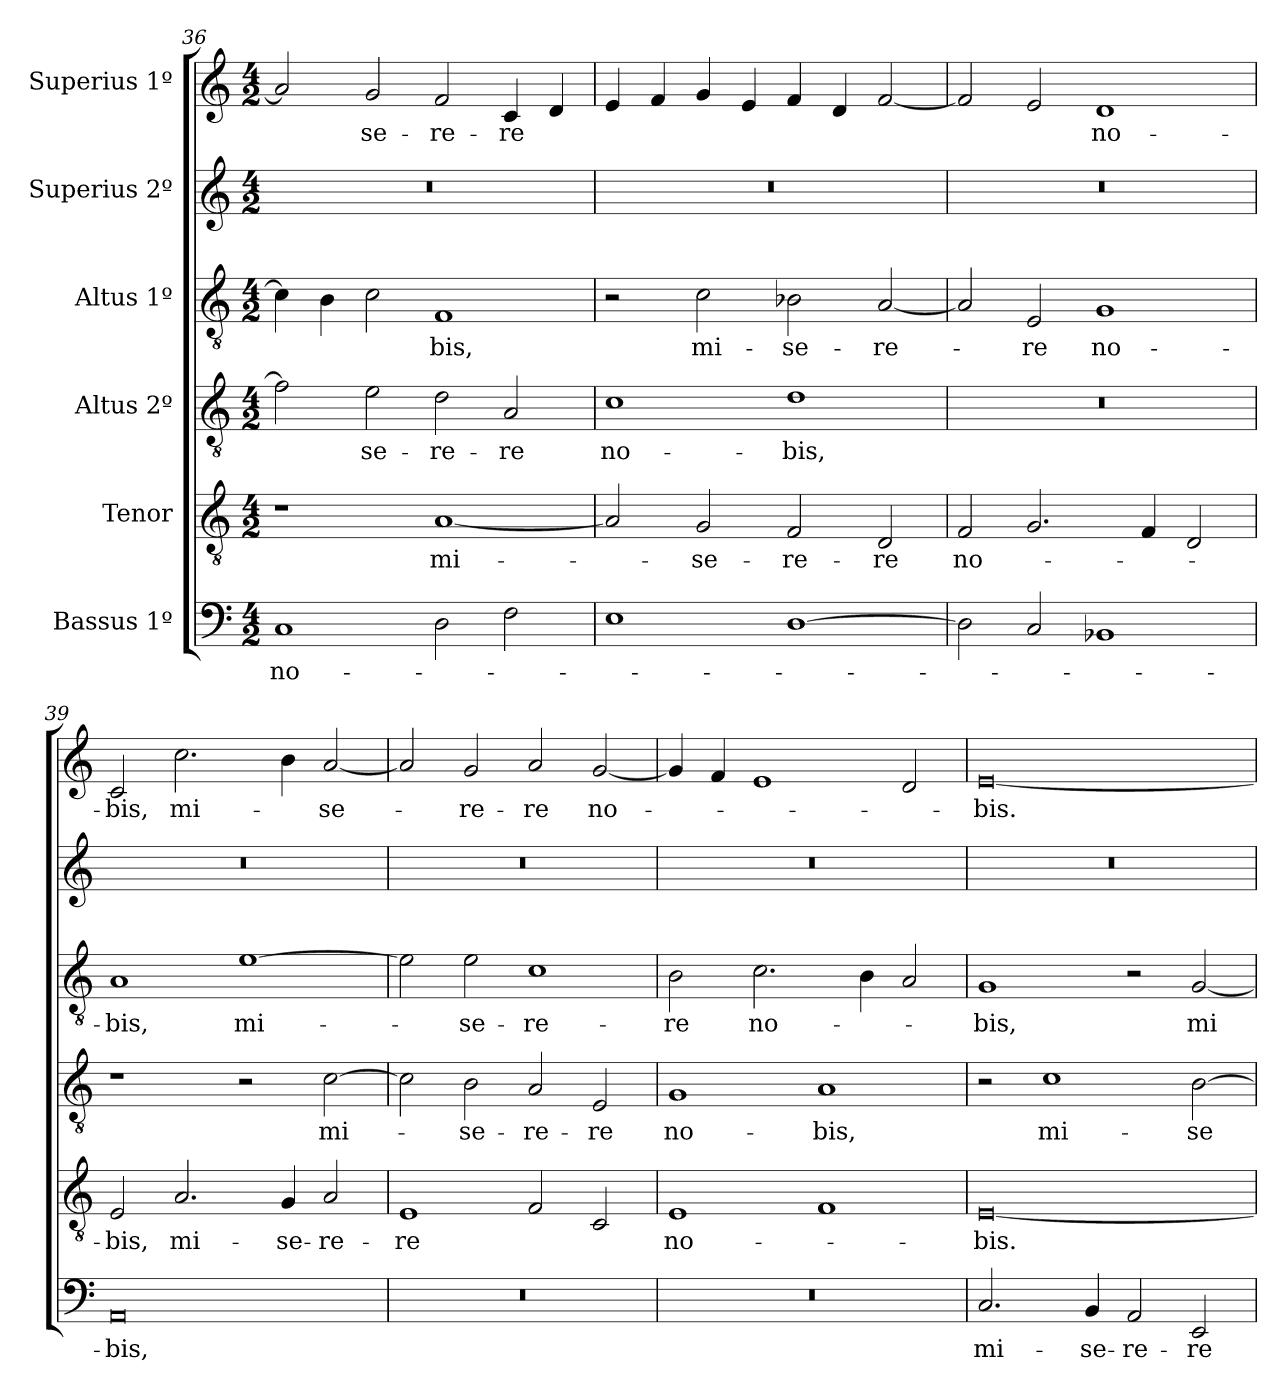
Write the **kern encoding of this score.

**kern	**text	**kern	**text	**kern	**text	**kern	**text	**kern	**kern	**text
*part6	*part6	*part5	*part5	*part4	*part4	*part3	*part3	*part2	*part1	*part1
*staff6	*staff6	*staff5	*staff5	*staff4	*staff4	*staff3	*staff3	*staff2	*staff1	*staff1
*I"Bassus 1º	*	*I"Tenor	*	*I"Altus 2º	*	*I"Altus 1º	*	*I"Superius 2º	*I"Superius 1º	*
*clefF4	*	*clefGv2	*	*clefGv2	*	*clefGv2	*	*clefG2	*clefG2	*
*k[]	*	*k[]	*	*k[]	*	*k[]	*	*k[]	*k[]	*
*M4/2	*	*M4/2	*	*M4/2	*	*M4/2	*	*M4/2	*M4/2	*
=36	=36	=36	=36	=36	=36	=36	=36	=36	=36	=36
1C/	no-	1r	.	2f\]	.	4c\]	.	0r	2a/]	.
.	.	.	.	.	.	4B\	.	.	.	.
.	.	.	.	2e\	-se-	2c\	.	.	2g/	-se-
2D\	.	[1A/	mi-	2d\	-re-	1F/	-bis,	.	2f/	-re-
2F\	.	.	.	2A/	-re	.	.	.	4c/	-re
.	.	.	.	.	.	.	.	.	4d/	.
=37	=37	=37	=37	=37	=37	=37	=37	=37	=37	=37
1E\	.	2A/]	.	1c\	no-	2r	.	0r	4e/	.
.	.	.	.	.	.	.	.	.	4f/	.
.	.	2G/	-se-	.	.	2c\	mi-	.	4g/	.
.	.	.	.	.	.	.	.	.	4e/	.
[1D\	.	2F/	-re-	1d\	-bis,	2B-X\	-se-	.	4f/	.
.	.	.	.	.	.	.	.	.	4d/	.
.	.	2D/	-re	.	.	[2A/	-re-	.	[2f/	.
=38	=38	=38	=38	=38	=38	=38	=38	=38	=38	=38
2D\]	.	2F/	no-	0r	.	2A/]	.	0r	2f/]	.
2C/	.	2.G/	.	.	.	2E/	-re	.	2e/	.
1BB-X/	.	.	.	.	.	1G/	no-	.	1d/	no-
.	.	4F/	.	.	.	.	.	.	.	.
.	.	2D/	.	.	.	.	.	.	.	.
=39	=39	=39	=39	=39	=39	=39	=39	=39	=39	=39
0AA/	-bis,	2E/	-bis,	1r	.	1A/	-bis,	0r	2c/	-bis,
.	.	2.A/	mi-	.	.	.	.	.	2.cc\	mi-
.	.	.	.	2r	.	[1e\	mi-	.	.	.
.	.	4G/	-se-	.	.	.	.	.	4b\	.
.	.	2A/	-re-	[2c\	mi-	.	.	.	[2a/	-se-
=40	=40	=40	=40	=40	=40	=40	=40	=40	=40	=40
0r	.	1E/	-re	2c\]	.	2e\]	.	0r	2a/]	.
.	.	.	.	2B\	-se-	2e\	-se-	.	2g/	-re-
.	.	2F/	.	2A/	-re-	1c\	-re-	.	2a/	-re
.	.	2C/	.	2E/	-re	.	.	.	[2g/	no-
=41	=41	=41	=41	=41	=41	=41	=41	=41	=41	=41
0r	.	1E/	no-	1G/	no-	2B\	-re	0r	4g/]	.
.	.	.	.	.	.	.	.	.	4f/	.
.	.	.	.	.	.	2.c\	no-	.	1e/	.
.	.	1F/	.	1A/	-bis,	.	.	.	.	.
.	.	.	.	.	.	4B\	.	.	.	.
.	.	.	.	.	.	2A/	.	.	2d/	.
=42	=42	=42	=42	=42	=42	=42	=42	=42	=42	=42
2.C/	mi-	[0E/	-bis.	2r	.	1G/	-bis,	0r	[0e/	-bis.
.	.	.	.	1c\	mi-	.	.	.	.	.
4BB/	-se-	.	.	.	.	.	.	.	.	.
2AA/	-re-	.	.	.	.	2r	.	.	.	.
2EE/	-re	.	.	[2B\	-se-	[2G/	mi-	.	.	.
=	=	=	=	=	=	=	=	=	=	=
*-	*-	*-	*-	*-	*-	*-	*-	*-	*-	*-
